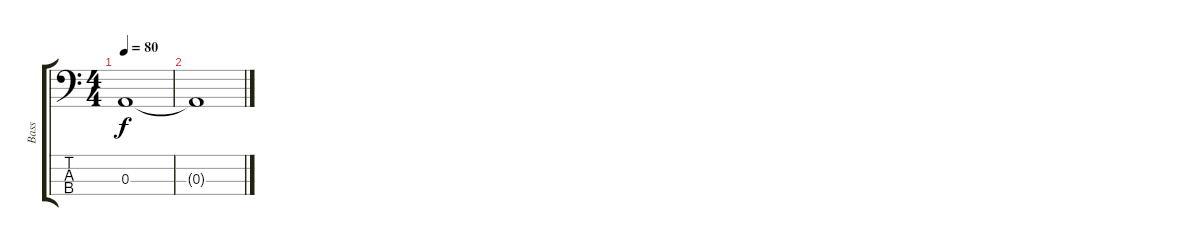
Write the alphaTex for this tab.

\track ("Bass" "Bass") {instrument electricbasspick}
\staff {score tabs}
\tuning (G2 D2 A1 E1) {hide}
\ts (4 4)
\tempo 80
\clef f4
\ks c
0.3.1{dy f} |
0.3{t}.1
